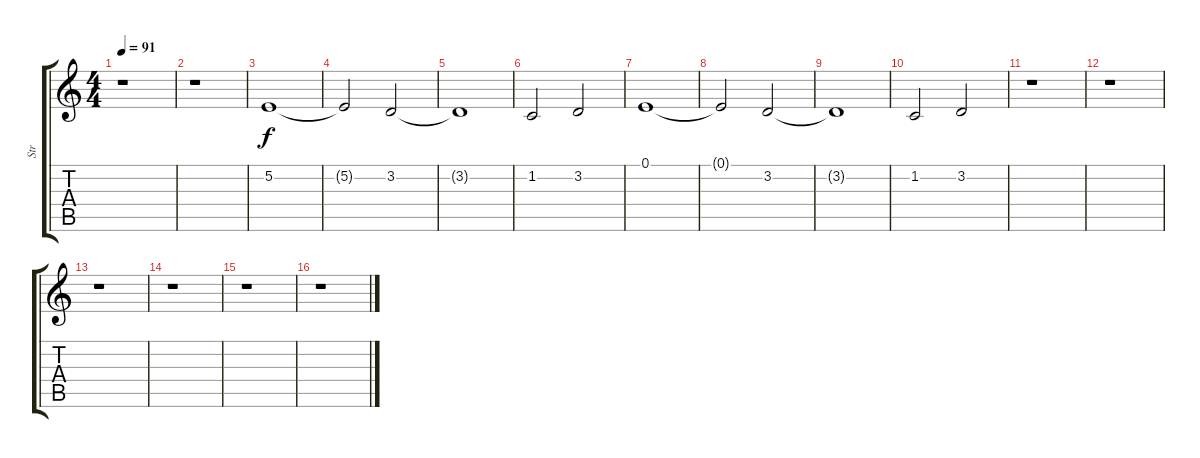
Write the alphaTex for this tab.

\track ("Str" "Str") {instrument stringensemble1}
\staff {score tabs}
\tuning (E4 B3 G3 D3 A2 E2) {hide}
\ts (4 4)
\tempo 91
\clef g2
\ks c
r.1{dy f instrument stringensemble1} |
r.1 |
5.2.1 |
5.2{t}.2 3.2.2 |
3.2{t}.1 |
1.2.2 3.2.2 |
0.1.1 |
0.1{t}.2 3.2.2 |
3.2{t}.1 |
1.2.2 3.2.2 |
r.1 |
r.1 |
r.1 |
r.1 |
r.1 |
r.1
